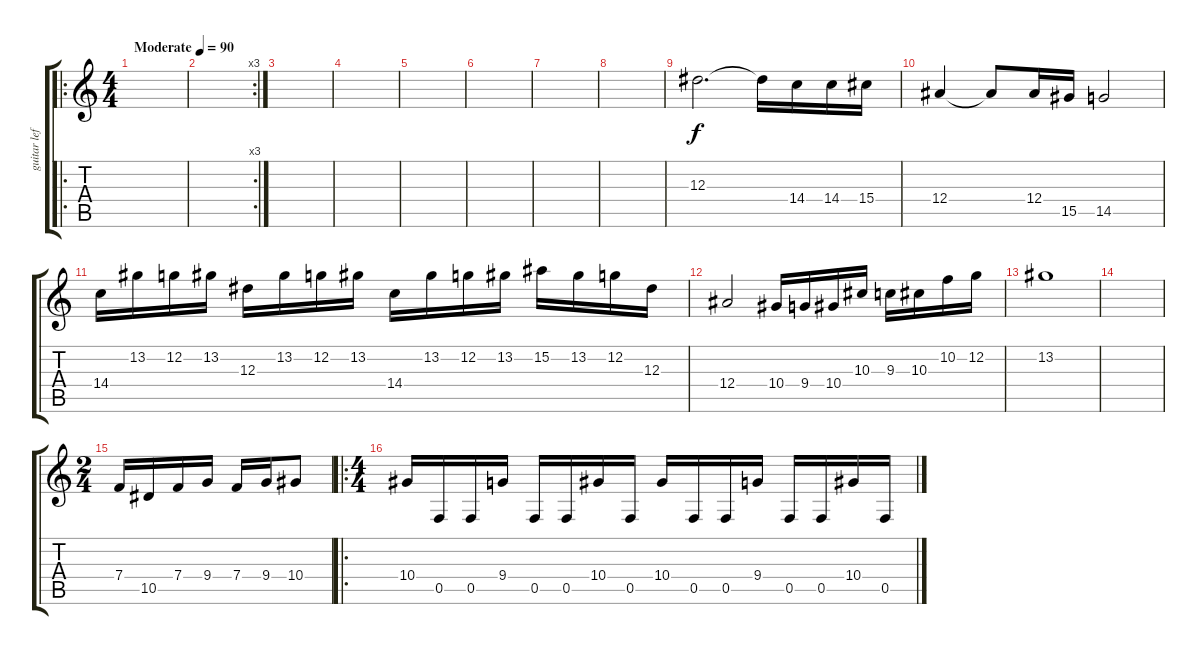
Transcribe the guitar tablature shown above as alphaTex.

\track ("guitar left" "guitar lef") {instrument distortionguitar}
\staff {score tabs}
\tuning (C4 G3 Eb3 Bb2 F2 C2) {hide}
\ro
\ts (4 4)
\tempo (90 "Moderate")
\clef g2
\ks c
|
\rc 3
|
|
|
|
|
|
|
12.3.2{d} 12.3{t}.16 14.4.16 14.4.16 15.4.16 |
12.4.4 12.4{t}.8 12.4.16 15.5.16 14.5.2 |
14.4.16 13.2.16 12.2.16 13.2.16 12.3.16 13.2.16 12.2.16 13.2.16 14.4.16 13.2.16 12.2.16 13.2.16 15.2.16 13.2.16 12.2.16 12.3.16 |
12.4.2 10.4.16 9.4.16 10.4.16 10.3.16 9.3.16 10.3.16 10.2.16 12.2.16 |
13.2.1 |
|
\ts (2 4)
7.4.16 10.5.16 7.4.16 9.4.16 7.4.16 9.4.16 10.4.8 |
\ro
\ts (4 4)
10.4.16 0.5.16 0.5.16 9.4.16 0.5.16 0.5.16 10.4.16 0.5.16 10.4.16 0.5.16 0.5.16 9.4.16 0.5.16 0.5.16 10.4.16 0.5.16
